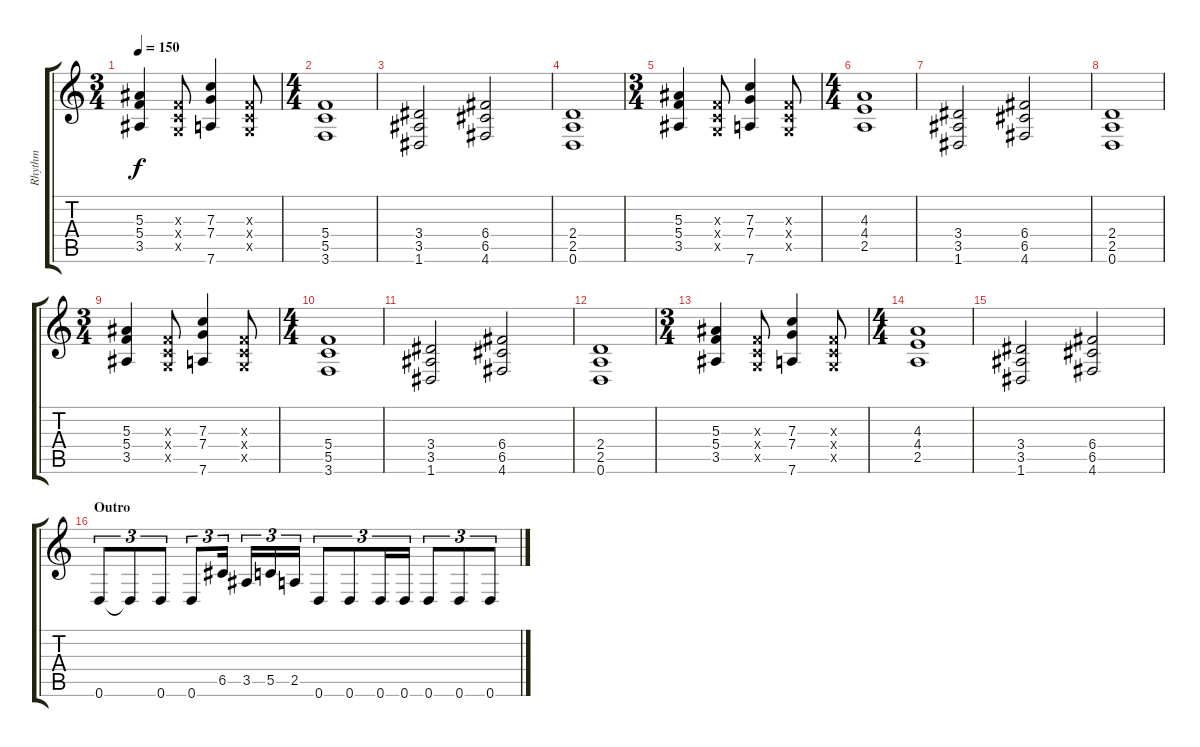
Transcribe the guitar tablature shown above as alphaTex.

\track ("Rhythm" "Rhythm") {instrument distortionguitar}
\staff {score tabs}
\tuning (D4 A3 F3 C3 G2 D2) {hide}
\ts (3 4)
\tempo 150
\clef g2
\ks c
(5.3 5.4 3.5).4{dy f} (0.3{x} 0.4{x} 0.5{x}).8 (7.3 7.4 7.6).4 (0.3{x} 0.4{x} 0.5{x}).8 |
\ts (4 4)
(5.4 5.5 3.6).1 |
(3.4 3.5 1.6).2 (6.4 6.5 4.6).2 |
(2.4 2.5 0.6).1 |
\ts (3 4)
(5.3 5.4 3.5).4 (0.3{x} 0.4{x} 0.5{x}).8 (7.3 7.4 7.6).4 (0.3{x} 0.4{x} 0.5{x}).8 |
\ts (4 4)
(4.3 4.4 2.5).1 |
(3.4 3.5 1.6).2 (6.4 6.5 4.6).2 |
(2.4 2.5 0.6).1 |
\ts (3 4)
(5.3 5.4 3.5).4 (0.3{x} 0.4{x} 0.5{x}).8 (7.3 7.4 7.6).4 (0.3{x} 0.4{x} 0.5{x}).8 |
\ts (4 4)
(5.4 5.5 3.6).1 |
(3.4 3.5 1.6).2 (6.4 6.5 4.6).2 |
(2.4 2.5 0.6).1 |
\ts (3 4)
(5.3 5.4 3.5).4 (0.3{x} 0.4{x} 0.5{x}).8 (7.3 7.4 7.6).4 (0.3{x} 0.4{x} 0.5{x}).8 |
\ts (4 4)
(4.3 4.4 2.5).1 |
(3.4 3.5 1.6).2 (6.4 6.5 4.6).2 |
\section ("" "Outro")
0.6.8{tu (3 2) volume 16} 0.6{t}.8{tu (3 2)} 0.6.8{tu (3 2)} 0.6.8{tu (3 2)} 6.5.16{tu (3 2)} 3.5.16{tu (3 2)} 5.5.16{tu (3 2)} 2.5.16{tu (3 2)} 0.6.8{tu (3 2)} 0.6.8{tu (3 2)} 0.6.16{tu (3 2)} 0.6.16{tu (3 2)} 0.6.8{tu (3 2)} 0.6.8{tu (3 2)} 0.6.8{tu (3 2)}
